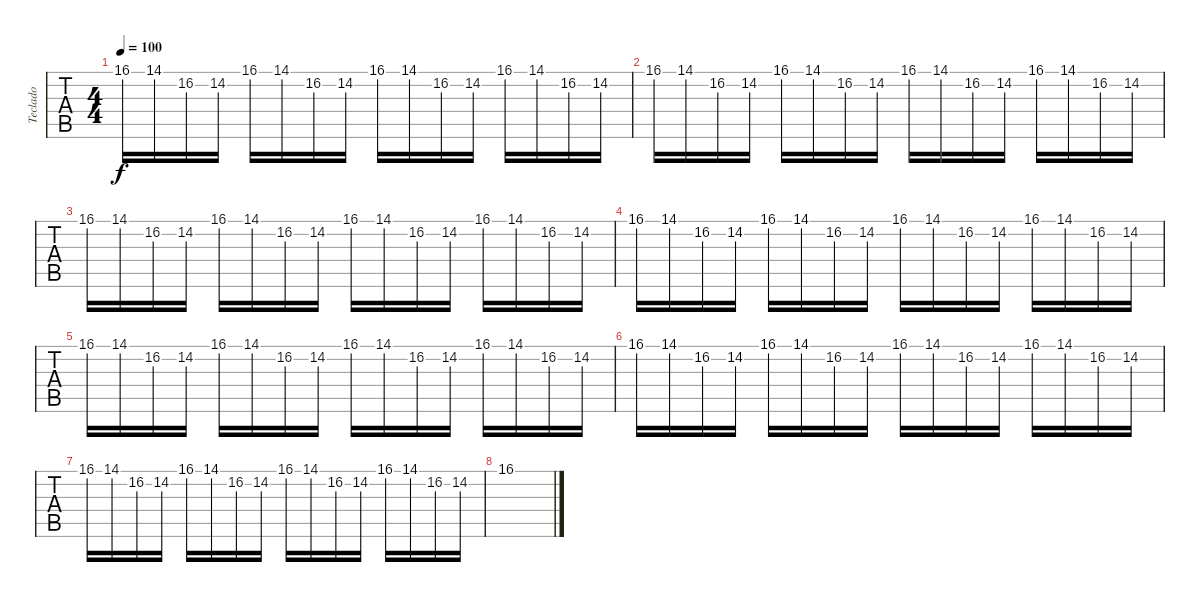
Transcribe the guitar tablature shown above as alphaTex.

\track ("Teclado" "Teclado") {instrument stringensemble1}
\staff {tabs}
\tuning (B3 Gb3 D3 A2 E2 B1) {hide}
\ts (4 4)
\tempo 100
\clef g2
\ks c
16.1.16{dy f} 14.1.16 16.2.16 14.2.16 16.1.16 14.1.16 16.2.16 14.2.16 16.1.16 14.1.16 16.2.16 14.2.16 16.1.16 14.1.16 16.2.16 14.2.16 |
16.1.16 14.1.16 16.2.16 14.2.16 16.1.16 14.1.16 16.2.16 14.2.16 16.1.16 14.1.16 16.2.16 14.2.16 16.1.16 14.1.16 16.2.16 14.2.16 |
16.1.16 14.1.16 16.2.16 14.2.16 16.1.16 14.1.16 16.2.16 14.2.16 16.1.16 14.1.16 16.2.16 14.2.16 16.1.16 14.1.16 16.2.16 14.2.16 |
16.1.16 14.1.16 16.2.16 14.2.16 16.1.16 14.1.16 16.2.16 14.2.16 16.1.16 14.1.16 16.2.16 14.2.16 16.1.16 14.1.16 16.2.16 14.2.16 |
16.1.16 14.1.16 16.2.16 14.2.16 16.1.16 14.1.16 16.2.16 14.2.16 16.1.16 14.1.16 16.2.16 14.2.16 16.1.16 14.1.16 16.2.16 14.2.16 |
16.1.16{volume 7} 14.1.16 16.2.16 14.2.16 16.1.16 14.1.16 16.2.16 14.2.16 16.1.16 14.1.16 16.2.16 14.2.16 16.1.16 14.1.16 16.2.16 14.2.16 |
16.1.16 14.1.16 16.2.16 14.2.16 16.1.16 14.1.16 16.2.16 14.2.16 16.1.16 14.1.16 16.2.16 14.2.16 16.1.16 14.1.16 16.2.16 14.2.16 |
16.1.1
